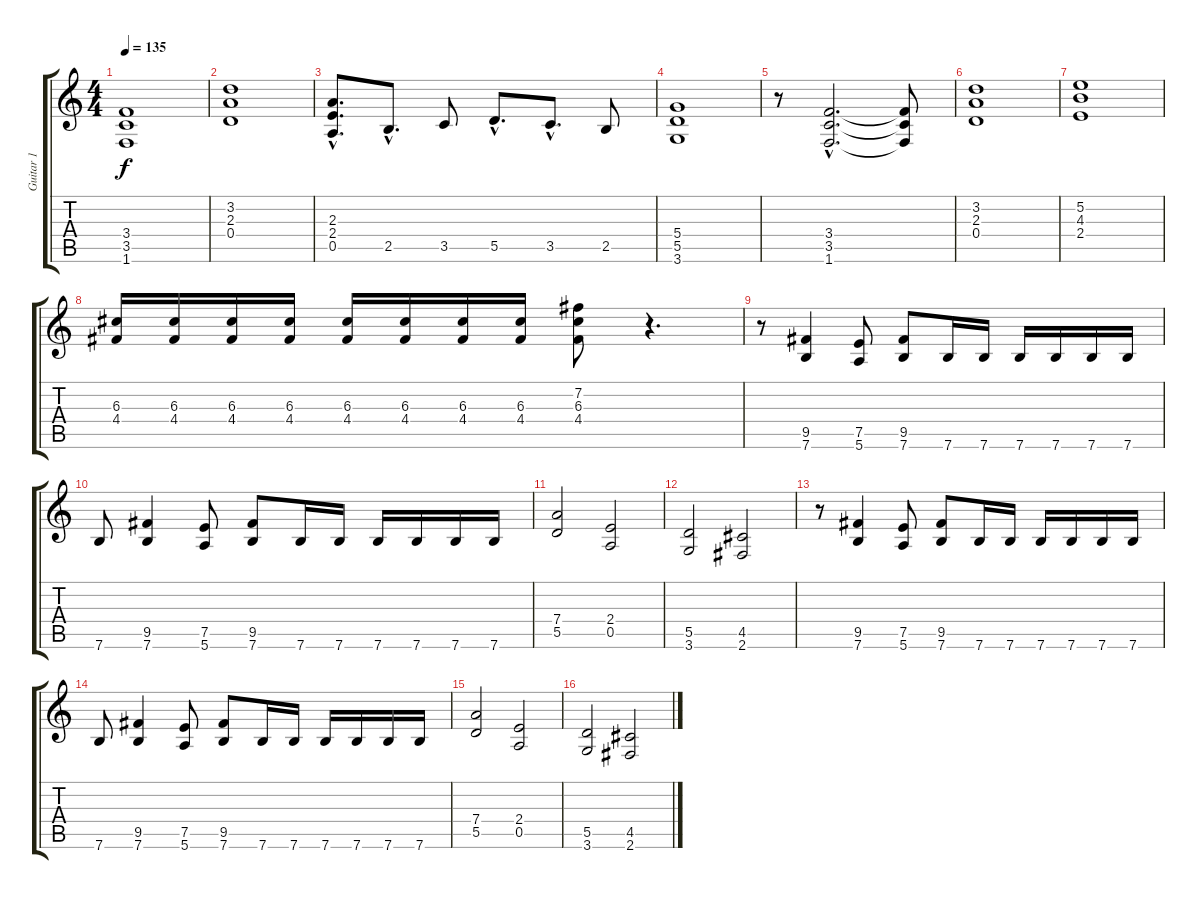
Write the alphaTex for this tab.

\track ("Guitar 1" "Guitar 1") {instrument distortionguitar}
\staff {score tabs}
\tuning (E4 B3 G3 D3 A2 E2) {hide}
\ts (4 4)
\tempo 135
\clef g2
\ks c
(3.4 3.5 1.6).1{dy f} |
(3.2 2.3 0.4).1 |
(2.3{hac} 2.4{hac} 0.5{hac}).8{d} 2.5{hac}.8{d} 3.5.8 5.5{hac}.8{d} 3.5{hac}.8{d} 2.5.8 |
(5.4 5.5 3.6).1 |
r.8 (3.4{hac} 3.5{hac} 1.6{hac}).2{d} (3.4{t} 3.5{t} 1.6{t}).8 |
(3.2 2.3 0.4).1 |
(5.2 4.3 2.4).1 |
(6.3 4.4).16 (6.3 4.4).16 (6.3 4.4).16 (6.3 4.4).16 (6.3 4.4).16 (6.3 4.4).16 (6.3 4.4).16 (6.3 4.4).16 (7.2 6.3 4.4).8 r.4{d} |
r.8 (9.5 7.6).4 (7.5 5.6).8 (9.5 7.6).8 7.6.16 7.6.16 7.6.16 7.6.16 7.6.16 7.6.16 |
7.6.8 (9.5 7.6).4 (7.5 5.6).8 (9.5 7.6).8 7.6.16 7.6.16 7.6.16 7.6.16 7.6.16 7.6.16 |
(7.4 5.5).2 (2.4 0.5).2 |
(5.5 3.6).2 (4.5 2.6).2 |
r.8 (9.5 7.6).4 (7.5 5.6).8 (9.5 7.6).8 7.6.16 7.6.16 7.6.16 7.6.16 7.6.16 7.6.16 |
7.6.8 (9.5 7.6).4 (7.5 5.6).8 (9.5 7.6).8 7.6.16 7.6.16 7.6.16 7.6.16 7.6.16 7.6.16 |
(7.4 5.5).2 (2.4 0.5).2 |
(5.5 3.6).2 (4.5 2.6).2
